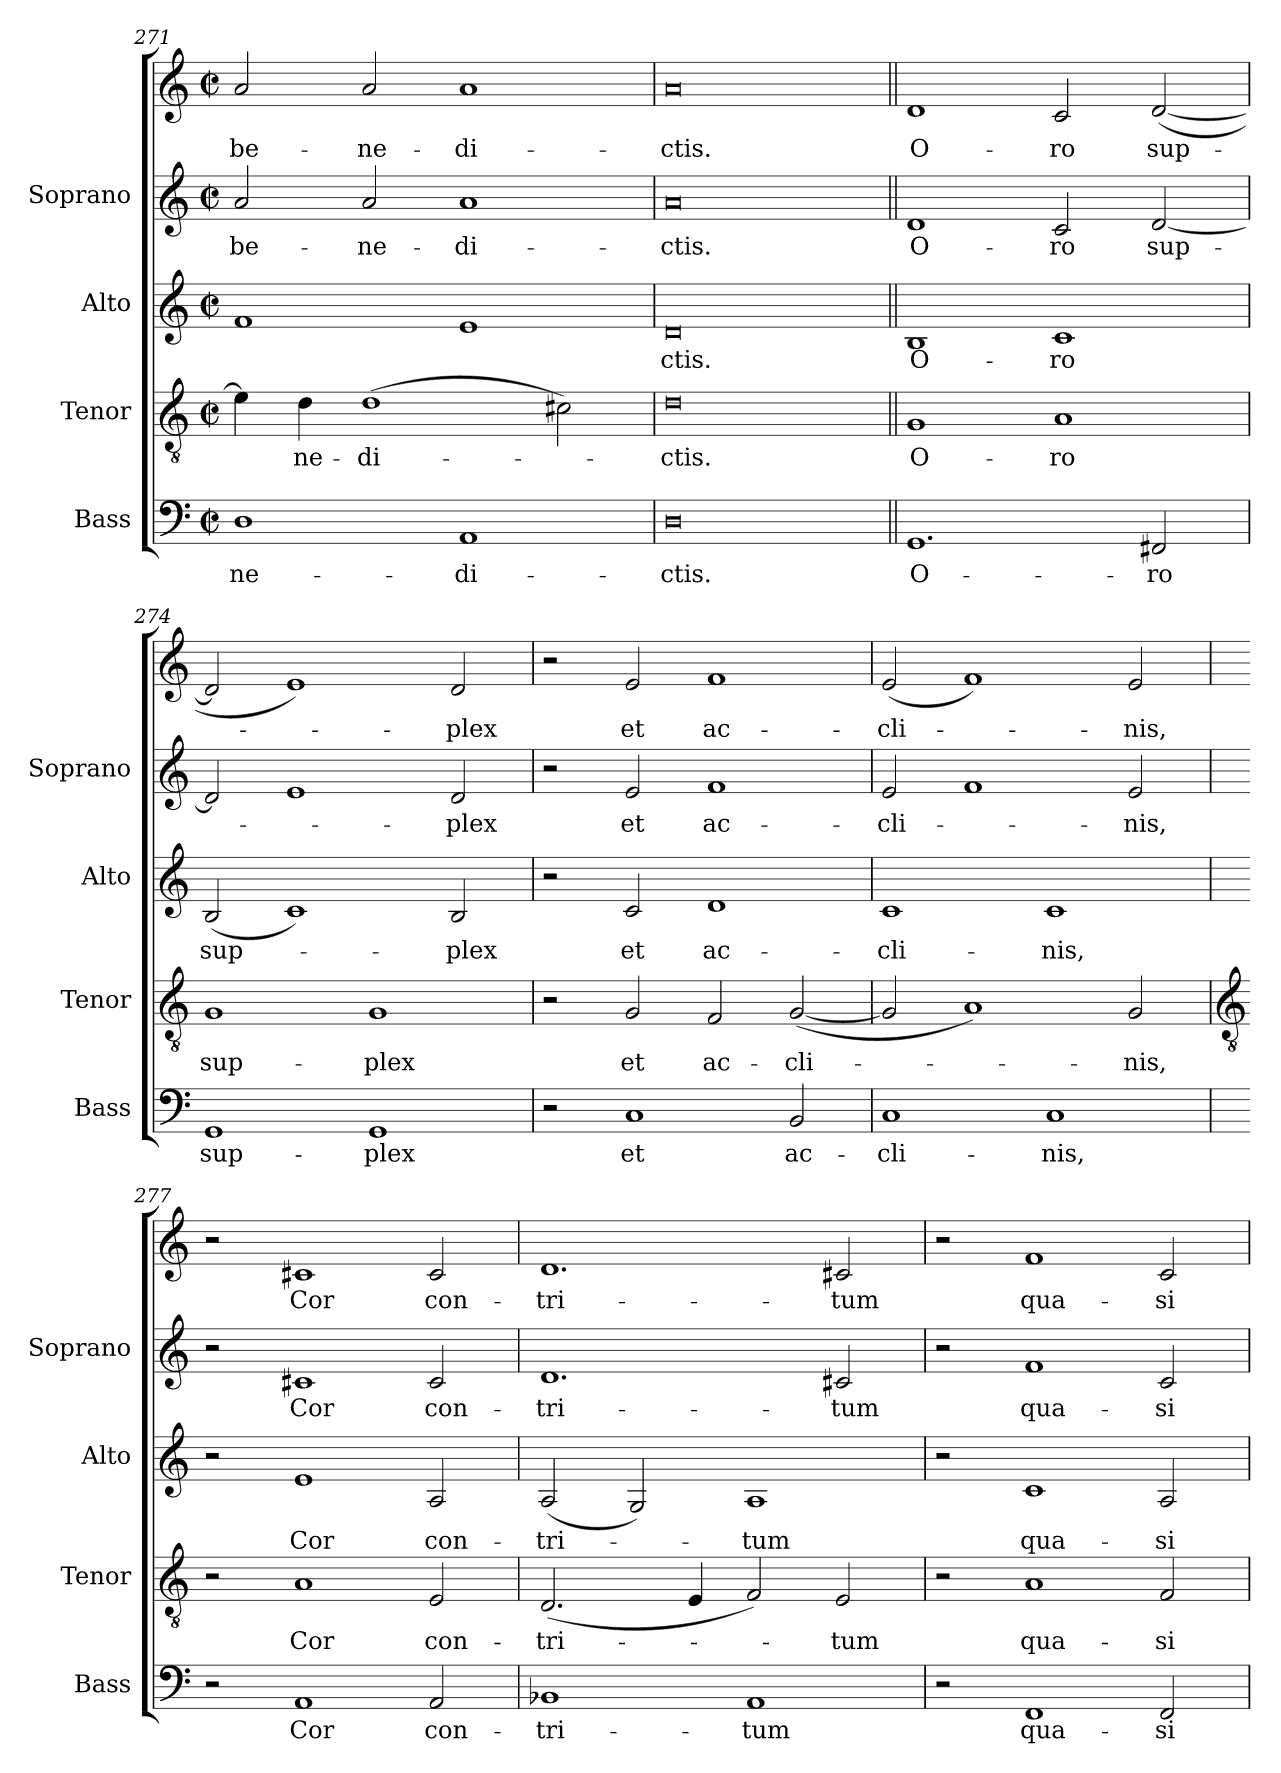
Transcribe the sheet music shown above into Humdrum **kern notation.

**kern	**text	**kern	**text	**kern	**text	**kern	**text	**kern	**text
*part4	*part4	*part3	*part3	*part2	*part2	*part1	*part1	*part1	*part1
*staff5	*staff5	*staff4	*staff4	*staff3	*staff3	*staff2	*staff2	*staff1	*staff1
*I"Bass	*	*I"Tenor	*	*I"Alto	*	*I"Soprano	*	*	*
*I'Bass	*	*I'Tenor	*	*I'Alto	*	*I'Soprano	*	*	*
*clefF4	*	*clefGv2	*	*clefG2	*	*clefG2	*	*clefG2	*
*k[]	*	*k[]	*	*k[]	*	*k[]	*	*k[]	*
*C:	*	*C:	*	*C:	*	*C:	*	*C:	*
*M4/2	*	*M4/2	*	*M4/2	*	*M4/2	*	*M4/2	*
*met(c|)	*	*met(c|)	*	*met(c|)	*	*met(c|)	*	*met(c|)	*
=271	=271	=271	=271	=271	=271	=271	=271	=271	=271
!	!LO:LY:b	!	!	!	!	!	!LO:LY:b	!	!LO:LY:b
1D	ne-	4e]	.	1f	.	2a	be-	2a	be-
!	!	!	!LO:LY:b	!	!	!	!	!	!
.	.	4d	ne-	.	.	.	.	.	.
!	!	!	!LO:LY:b	!	!	!	!LO:LY:b	!	!LO:LY:b
.	.	(>1d	-di-	.	.	2a	-ne-	2a	-ne-
!	!LO:LY:b	!	!	!	!	!	!LO:LY:b	!	!LO:LY:b
1AA	-di-	.	.	1e	.	1a	-di-	1a	-di-
.	.	2c#X)	.	.	.	.	.	.	.
=272	=272	=272	=272	=272	=272	=272	=272	=272	=272
!	!LO:LY:b	!	!LO:LY:b	!	!LO:LY:b	!	!LO:LY:b	!	!LO:LY:b
0D	-ctis.	0d	ctis.	0d	ctis.	0a	-ctis.	0a	-ctis.
=273||	=273||	=273||	=273||	=273||	=273||	=273||	=273||	=273||	=273||
!	!LO:LY:b	!	!LO:LY:b	!	!LO:LY:b	!	!LO:LY:b	!	!LO:LY:b
1.GG	O-	1G	O-	1B	O-	1d	O-	1d	O-
!	!	!	!LO:LY:b	!	!LO:LY:b	!	!LO:LY:b	!	!LO:LY:b
.	.	1A	-ro	1c	-ro	2c	-ro	2c	-ro
!	!LO:LY:b	!	!	!	!	!	!LO:LY:b	!	!LO:LY:b
2FF#X	-ro	.	.	.	.	[2d	sup-	(<[2d	sup-
=274	=274	=274	=274	=274	=274	=274	=274	=274	=274
!	!LO:LY:b	!	!LO:LY:b	!	!LO:LY:b	!	!	!	!
1GG	sup-	1G	sup-	(<2B	sup-	2d]	.	2d]	.
.	.	.	.	1c)	.	1e	.	1e)	.
!	!LO:LY:b	!	!LO:LY:b	!	!	!	!	!	!
1GG	-plex	1G	-plex	.	.	.	.	.	.
!	!	!	!	!	!LO:LY:b	!	!LO:LY:b	!	!LO:LY:b
.	.	.	.	2B	plex	2d	plex	2d	plex
=275	=275	=275	=275	=275	=275	=275	=275	=275	=275
2r	.	2r	.	2r	.	2r	.	2r	.
!	!LO:LY:b	!	!LO:LY:b	!	!LO:LY:b	!	!LO:LY:b	!	!LO:LY:b
1C	et	2G	et	2c	et	2e	et	2e	et
!	!	!	!LO:LY:b	!	!LO:LY:b	!	!LO:LY:b	!	!LO:LY:b
.	.	2F	ac-	1d	ac-	1f	ac-	1f	ac-
!	!LO:LY:b	!	!LO:LY:b	!	!	!	!	!	!
2BB	ac-	(<[2G	-cli-	.	.	.	.	.	.
=276	=276	=276	=276	=276	=276	=276	=276	=276	=276
!	!LO:LY:b	!	!	!	!LO:LY:b	!	!LO:LY:b	!	!LO:LY:b
1C	-cli-	2G]	.	1c	-cli-	2e	-cli-	(<2e	-cli-
.	.	1A)	.	.	.	1f	.	1f)	.
!	!LO:LY:b	!	!	!	!LO:LY:b	!	!	!	!
1C	-nis,	.	.	1c	-nis,	.	.	.	.
!	!	!	!LO:LY:b	!	!	!	!LO:LY:b	!	!LO:LY:b
.	.	2G	nis,	.	.	2e	nis,	2e	nis,
!!LO:LB:g=z
=277	=277	=277	=277	=277	=277	=277	=277	=277	=277
*	*	*clefGv2	*	*	*	*	*	*	*
2r	.	2r	.	2r	.	2r	.	2r	.
!	!LO:LY:b	!	!LO:LY:b	!	!LO:LY:b	!	!LO:LY:b	!	!LO:LY:b
1AA	Cor	1A	Cor	1e	Cor	1c#X	Cor	1c#X	Cor
!	!LO:LY:b	!	!LO:LY:b	!	!LO:LY:b	!	!LO:LY:b	!	!LO:LY:b
2AA	con-	2E	con-	2A	con-	2c#	con-	2c#	con-
=278	=278	=278	=278	=278	=278	=278	=278	=278	=278
!	!LO:LY:b	!	!LO:LY:b	!	!LO:LY:b	!	!LO:LY:b	!	!LO:LY:b
1BB-X	-tri-	(<2.D	-tri-	(<2A	-tri-	1.d	-tri-	1.d	-tri-
.	.	.	.	2G)	.	.	.	.	.
.	.	4E	.	.	.	.	.	.	.
!	!LO:LY:b	!	!	!	!LO:LY:b	!	!	!	!
1AA	-tum	2F)	.	1A	tum	.	.	.	.
!	!	!	!LO:LY:b	!	!	!	!LO:LY:b	!	!LO:LY:b
.	.	2E	tum	.	.	2c#X	-tum	2c#X	-tum
=279	=279	=279	=279	=279	=279	=279	=279	=279	=279
2r	.	2r	.	2r	.	2r	.	2r	.
!	!LO:LY:b	!	!LO:LY:b	!	!LO:LY:b	!	!LO:LY:b	!	!LO:LY:b
1FF	qua-	1A	qua-	1c	qua-	1f	qua-	1f	qua-
!	!LO:LY:b	!	!LO:LY:b	!	!LO:LY:b	!	!LO:LY:b	!	!LO:LY:b
2FF	-si	2F	-si	2A	-si	2c	-si	2c	-si
=	=	=	=	=	=	=	=	=	=
*-	*-	*-	*-	*-	*-	*-	*-	*-	*-
